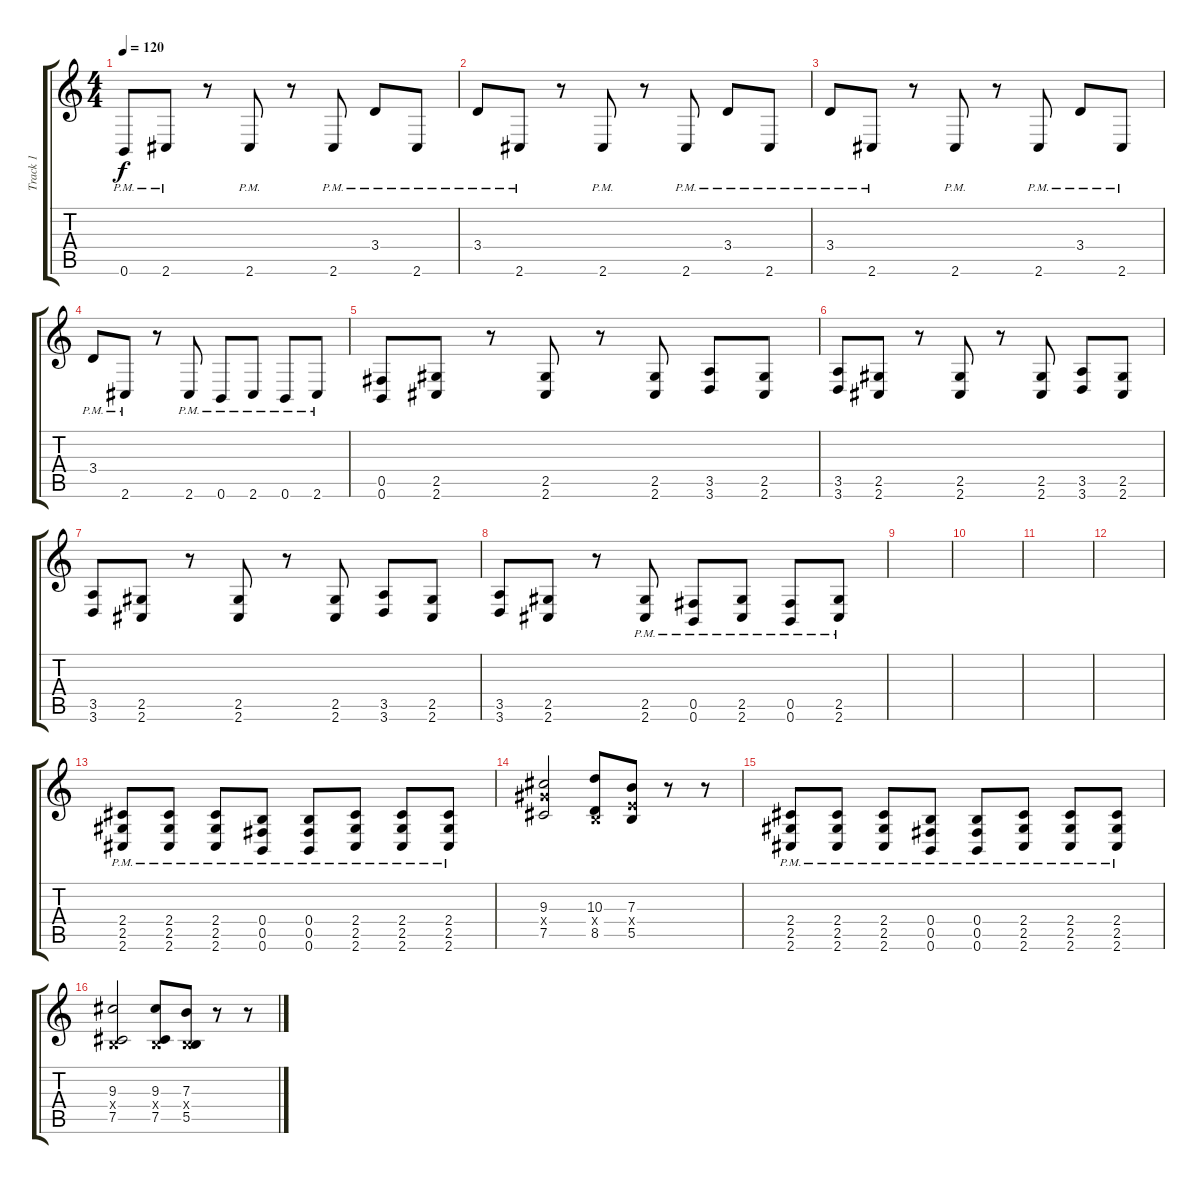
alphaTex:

\track ("Track 1" "Track 1") {instrument distortionguitar}
\staff {score tabs}
\tuning (Db4 Ab3 E3 B2 Gb2 B1) {hide}
\ts (4 4)
\tempo 120
\clef g2
\ks c
0.6{pm}.8{dy f} 2.6{pm}.8 r.8 2.6{pm}.8 r.8 2.6{pm}.8 3.4{pm}.8 2.6{pm}.8 |
3.4{pm}.8 2.6{pm}.8 r.8 2.6{pm}.8 r.8 2.6{pm}.8 3.4{pm}.8 2.6{pm}.8 |
3.4{pm}.8 2.6{pm}.8 r.8 2.6{pm}.8 r.8 2.6{pm}.8 3.4{pm}.8 2.6{pm}.8 |
3.4{pm}.8 2.6{pm}.8 r.8 2.6{pm}.8 0.6{pm}.8 2.6{pm}.8 0.6{pm}.8 2.6{pm}.8 |
(0.5 0.6).8 (2.5 2.6).8 r.8 (2.5 2.6).8 r.8 (2.5 2.6).8 (3.5 3.6).8 (2.5 2.6).8 |
(3.5 3.6).8 (2.5 2.6).8 r.8 (2.5 2.6).8 r.8 (2.5 2.6).8 (3.5 3.6).8 (2.5 2.6).8 |
(3.5 3.6).8 (2.5 2.6).8 r.8 (2.5 2.6).8 r.8 (2.5 2.6).8 (3.5 3.6).8 (2.5 2.6).8 |
(3.5 3.6).8 (2.5 2.6).8 r.8 (2.5 2.6{pm}).8 (0.5 0.6{pm}).8 (2.5 2.6{pm}).8 (0.5 0.6{pm}).8 (2.5 2.6{pm}).8 |
|
|
|
|
(2.4{pm} 2.5 2.6).8 (2.4{pm} 2.5 2.6).8 (2.4{pm} 2.5 2.6).8 (0.4{pm} 0.5 0.6).8 (0.4{pm} 0.5 0.6).8 (2.4{pm} 2.5 2.6).8 (2.4{pm} 2.5 2.6).8 (2.4{pm} 2.5 2.6).8 |
(9.3 9.4{x} 7.5).2 (10.3 0.4{x} 8.5).8 (7.3 5.4{x} 5.5).8 r.8 r.8 |
(2.4{pm} 2.5 2.6).8 (2.4{pm} 2.5 2.6).8 (2.4{pm} 2.5 2.6).8 (0.4{pm} 0.5 0.6).8 (0.4{pm} 0.5 0.6).8 (2.4{pm} 2.5 2.6).8 (2.4{pm} 2.5 2.6).8 (2.4{pm} 2.5 2.6).8 |
(9.3 0.4{x} 7.5).2 (9.3 0.4{x} 7.5).8 (7.3 0.4{x} 5.5).8 r.8 r.8
